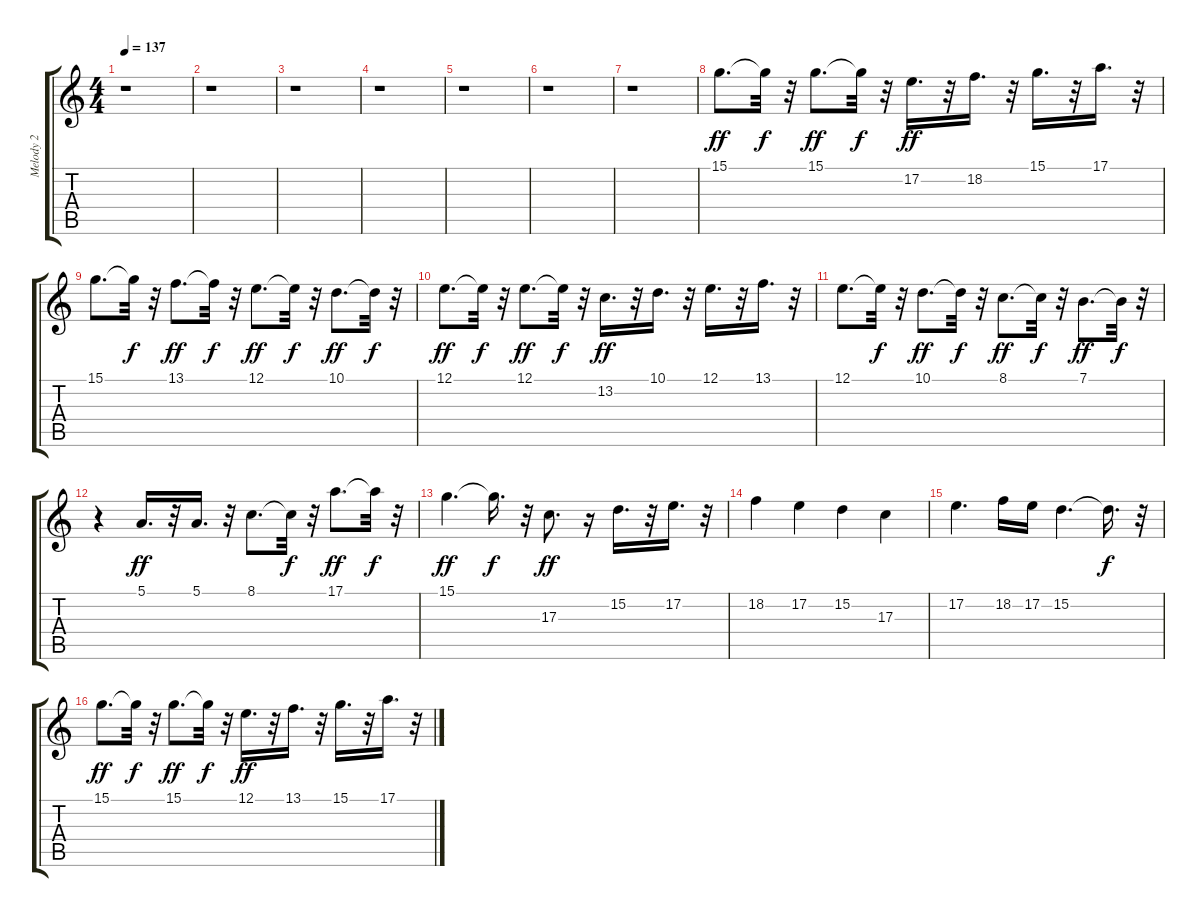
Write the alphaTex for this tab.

\track ("Melody 2" "Melody 2") {instrument piccolo}
\staff {score tabs}
\tuning (E4 B3 G3 D3 A2 E2) {hide}
\ts (4 4)
\tempo 137
\clef g2
\ks c
r.1{dy f} |
r.1 |
r.1 |
r.1 |
r.1 |
r.1 |
r.1 |
15.1.8{d dy ff} 15.1{t}.32{dy f} r.32 15.1.8{d dy ff} 15.1{t}.32{dy f} r.32 17.2.16{d dy ff} r.32 18.2.16{d} r.32 15.1.16{d} r.32 17.1.16{d} r.32 |
15.1.8{d} 15.1{t}.32{dy f} r.32 13.1.8{d dy ff} 13.1{t}.32{dy f} r.32 12.1.8{d dy ff} 12.1{t}.32{dy f} r.32 10.1.8{d dy ff} 10.1{t}.32{dy f} r.32 |
12.1.8{d dy ff} 12.1{t}.32{dy f} r.32 12.1.8{d dy ff} 12.1{t}.32{dy f} r.32 13.2.16{d dy ff} r.32 10.1.16{d} r.32 12.1.16{d} r.32 13.1.16{d} r.32 |
12.1.8{d} 12.1{t}.32{dy f} r.32 10.1.8{d dy ff} 10.1{t}.32{dy f} r.32 8.1.8{d dy ff} 8.1{t}.32{dy f} r.32 7.1.8{d dy ff} 7.1{t}.32{dy f} r.32 |
r.4 5.1.16{d dy ff} r.32 5.1.16{d} r.32 8.1.8{d} 8.1{t}.32{dy f} r.32 17.1.8{d dy ff} 17.1{t}.32{dy f} r.32 |
15.1.4{d dy ff} 15.1{t}.16{d dy f} r.32 17.3.8{d dy ff} r.16 15.2.16{d} r.32 17.2.16{d} r.32 |
18.2.4 17.2.4 15.2.4 17.3.4 |
17.2.4{d} 18.2.16 17.2.16 15.2.4{d} 15.2{t}.16{d dy f} r.32 |
15.1.8{d dy ff} 15.1{t}.32{dy f} r.32 15.1.8{d dy ff} 15.1{t}.32{dy f} r.32 12.1.16{d dy ff} r.32 13.1.16{d} r.32 15.1.16{d} r.32 17.1.16{d} r.32
